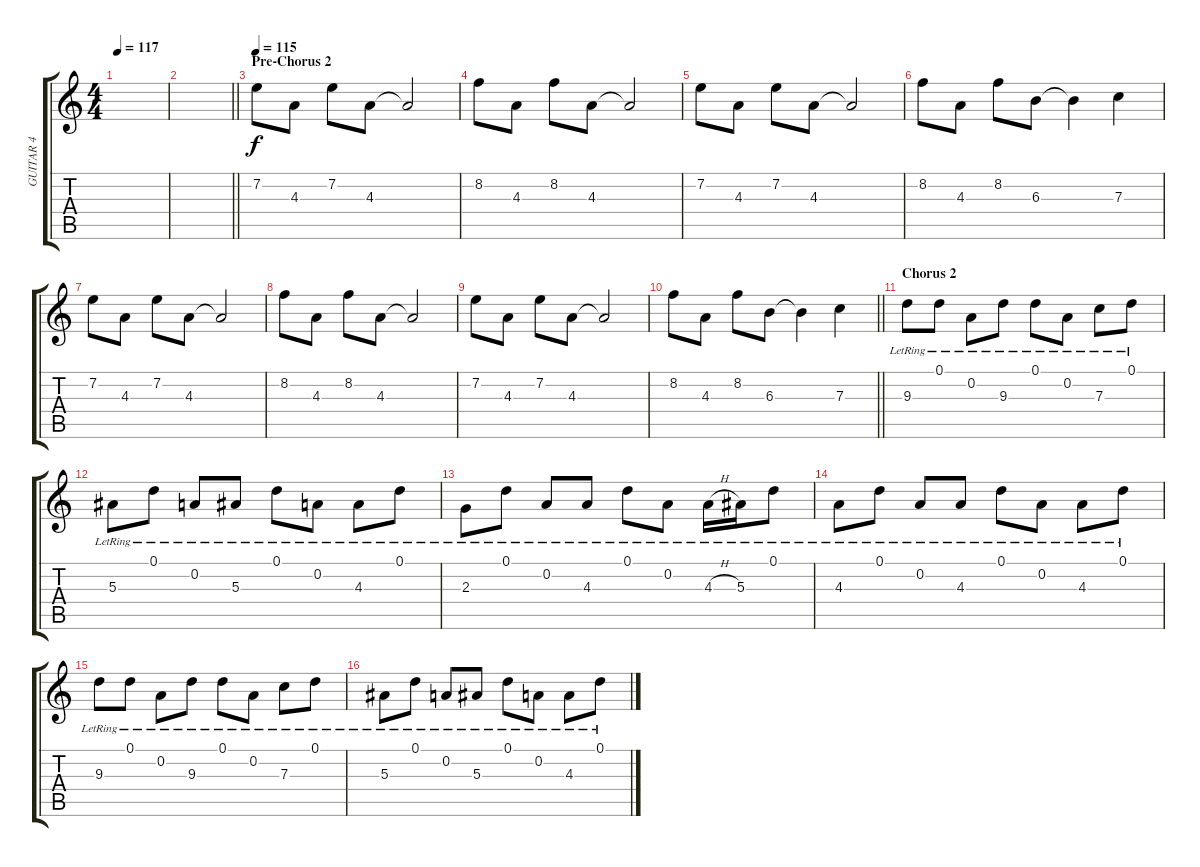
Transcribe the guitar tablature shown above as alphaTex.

\track ("GUITAR 4" "GUITAR 4") {instrument electricguitarclean}
\staff {score tabs}
\tuning (D4 A3 F3 C3 G2 D2) {hide}
\ts (4 4)
\tempo 117
\clef g2
\ks c
|
\barLineRight lightlight
|
\section ("" "Pre-Chorus 2")
\tempo 115
7.2.8 4.3.8 7.2.8 4.3.8 4.3{t}.2 |
8.2.8 4.3.8 8.2.8 4.3.8 4.3{t}.2 |
7.2.8 4.3.8 7.2.8 4.3.8 4.3{t}.2 |
8.2.8 4.3.8 8.2.8 6.3.8 6.3{t}.4 7.3.4 |
7.2.8 4.3.8 7.2.8 4.3.8 4.3{t}.2 |
8.2.8 4.3.8 8.2.8 4.3.8 4.3{t}.2 |
7.2.8 4.3.8 7.2.8 4.3.8 4.3{t}.2 |
\barLineRight lightlight
8.2.8 4.3.8 8.2.8 6.3.8 6.3{t}.4 7.3.4 |
\section ("" "Chorus 2")
9.3{lr}.8 0.1{lr}.8 0.2{lr}.8 9.3{lr}.8 0.1{lr}.8 0.2{lr}.8 7.3{lr}.8 0.1{lr}.8 |
5.3{lr}.8 0.1{lr}.8 0.2{lr}.8 5.3{lr}.8 0.1{lr}.8 0.2{lr}.8 4.3{lr}.8 0.1{lr}.8 |
2.3{lr}.8 0.1{lr}.8 0.2{lr}.8 4.3{lr}.8 0.1{lr}.8 0.2{lr}.8 4.3{h lr}.16 5.3{lr}.16 0.1{lr}.8 |
4.3{lr}.8 0.1{lr}.8 0.2{lr}.8 4.3{lr}.8 0.1{lr}.8 0.2{lr}.8 4.3{lr}.8 0.1{lr}.8 |
9.3{lr}.8 0.1{lr}.8 0.2{lr}.8 9.3{lr}.8 0.1{lr}.8 0.2{lr}.8 7.3{lr}.8 0.1{lr}.8 |
5.3{lr}.8 0.1{lr}.8 0.2{lr}.8 5.3{lr}.8 0.1{lr}.8 0.2{lr}.8 4.3{lr}.8 0.1{lr}.8
